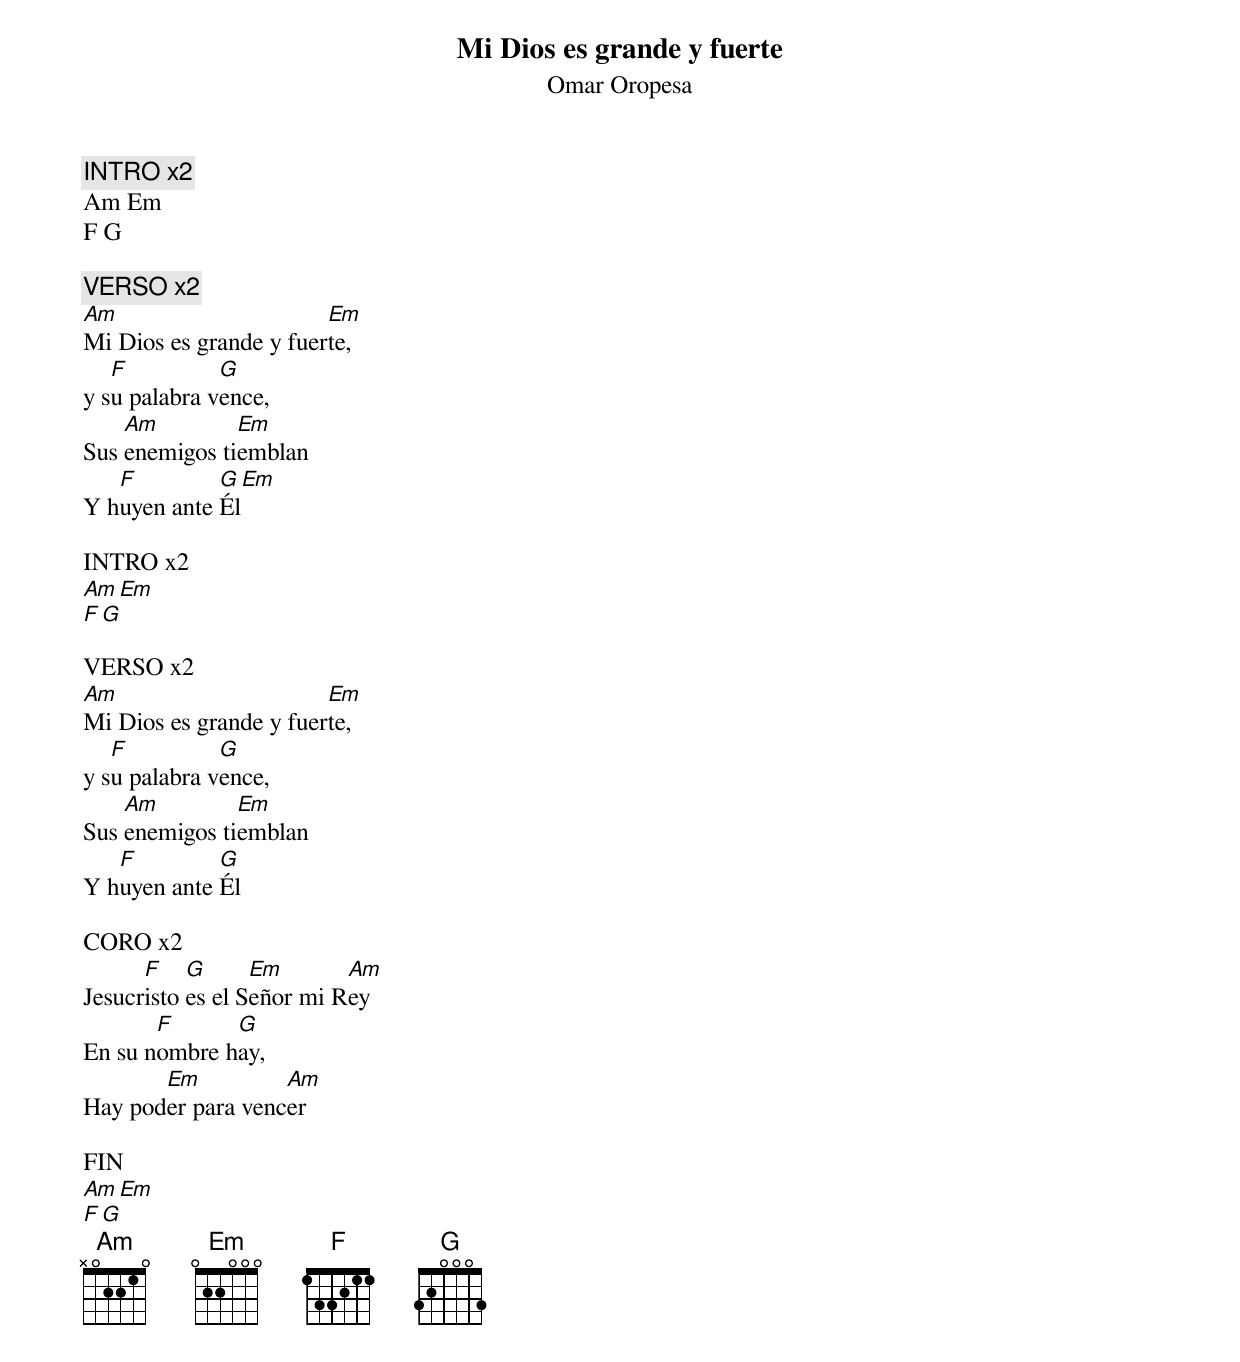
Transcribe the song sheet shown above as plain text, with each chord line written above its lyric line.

Mi Dios es grande y fuerte
Omar Oropesa

INTRO x2
Am Em
F G

VERSO x2
Am                      Em
Mi Dios es grande y fuerte,
   F          G
y su palabra vence,
    Am         Em
Sus enemigos tiemblan
   F         G  Em
Y huyen ante Él

INTRO x2
Am Em
F G

VERSO x2
Am                      Em
Mi Dios es grande y fuerte,
   F          G
y su palabra vence,
    Am         Em
Sus enemigos tiemblan
   F         G
Y huyen ante Él

CORO x2
      F    G      Em       Am
Jesucristo es el Señor mi Rey
       F      G
En su nombre hay,
       Em          Am
Hay poder para vencer

FIN
Am Em
F G
